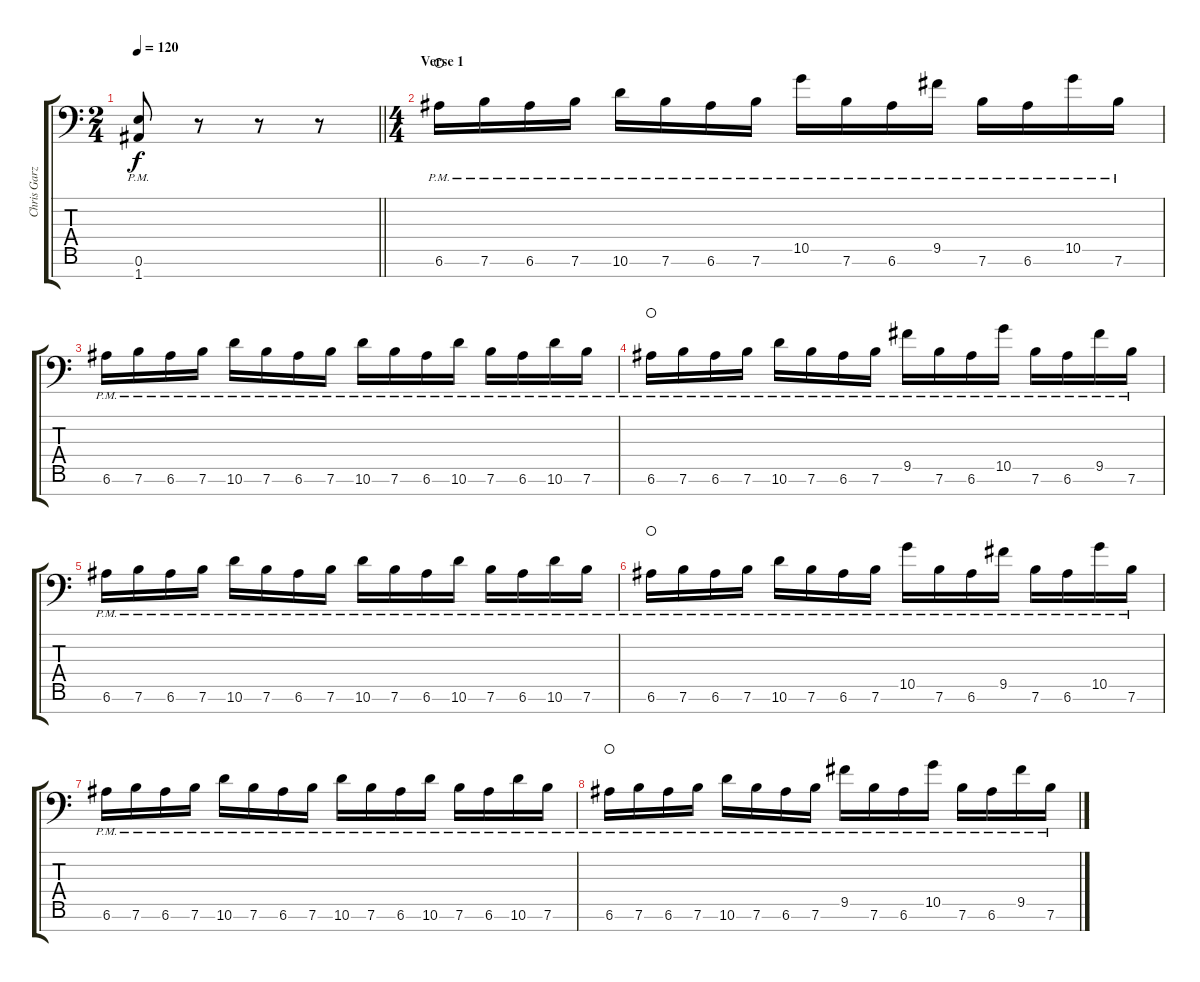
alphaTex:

\track ("Chris Garza - Guitar" "Chris Garz") {instrument overdrivenguitar}
\staff {score tabs}
\tuning (E4 B3 G3 D3 A2 E2 A1) {hide}
\ts (2 4)
\tempo 120
\clef f4
\barLineRight lightlight
\ks c
(0.6{pm} 1.7{pm}).8{dy f} r.8 r.8 r.8 |
\ts (4 4)
\section ("" "Verse 1")
6.6{pm}.16{balance 16 waho} 7.6{pm}.16 6.6{pm}.16 7.6{pm}.16 10.6{pm}.16 7.6{pm}.16 6.6{pm}.16 7.6{pm}.16 10.5{pm}.16 7.6{pm}.16 6.6{pm}.16 9.5{pm}.16 7.6{pm}.16 6.6{pm}.16 10.5{pm}.16 7.6{pm}.16 |
6.6{pm}.16{balance 0} 7.6{pm}.16 6.6{pm}.16 7.6{pm}.16 10.6{pm}.16 7.6{pm}.16 6.6{pm}.16 7.6{pm}.16 10.6{pm}.16 7.6{pm}.16 6.6{pm}.16 10.6{pm}.16 7.6{pm}.16 6.6{pm}.16 10.6{pm}.16 7.6{pm}.16 |
6.6{pm}.16{balance 16 waho} 7.6{pm}.16 6.6{pm}.16 7.6{pm}.16 10.6{pm}.16 7.6{pm}.16 6.6{pm}.16 7.6{pm}.16 9.5{pm}.16 7.6{pm}.16 6.6{pm}.16 10.5{pm}.16 7.6{pm}.16 6.6{pm}.16 9.5{pm}.16 7.6{pm}.16 |
6.6{pm}.16{balance 0} 7.6{pm}.16 6.6{pm}.16 7.6{pm}.16 10.6{pm}.16 7.6{pm}.16 6.6{pm}.16 7.6{pm}.16 10.6{pm}.16 7.6{pm}.16 6.6{pm}.16 10.6{pm}.16 7.6{pm}.16 6.6{pm}.16 10.6{pm}.16 7.6{pm}.16 |
6.6{pm}.16{balance 16 waho} 7.6{pm}.16 6.6{pm}.16 7.6{pm}.16 10.6{pm}.16 7.6{pm}.16 6.6{pm}.16 7.6{pm}.16 10.5{pm}.16 7.6{pm}.16 6.6{pm}.16 9.5{pm}.16 7.6{pm}.16 6.6{pm}.16 10.5{pm}.16 7.6{pm}.16 |
6.6{pm}.16{balance 0} 7.6{pm}.16 6.6{pm}.16 7.6{pm}.16 10.6{pm}.16 7.6{pm}.16 6.6{pm}.16 7.6{pm}.16 10.6{pm}.16 7.6{pm}.16 6.6{pm}.16 10.6{pm}.16 7.6{pm}.16 6.6{pm}.16 10.6{pm}.16 7.6{pm}.16 |
6.6{pm}.16{balance 16 waho} 7.6{pm}.16 6.6{pm}.16 7.6{pm}.16 10.6{pm}.16 7.6{pm}.16 6.6{pm}.16 7.6{pm}.16 9.5{pm}.16 7.6{pm}.16 6.6{pm}.16 10.5{pm}.16 7.6{pm}.16 6.6{pm}.16 9.5{pm}.16 7.6{pm}.16
